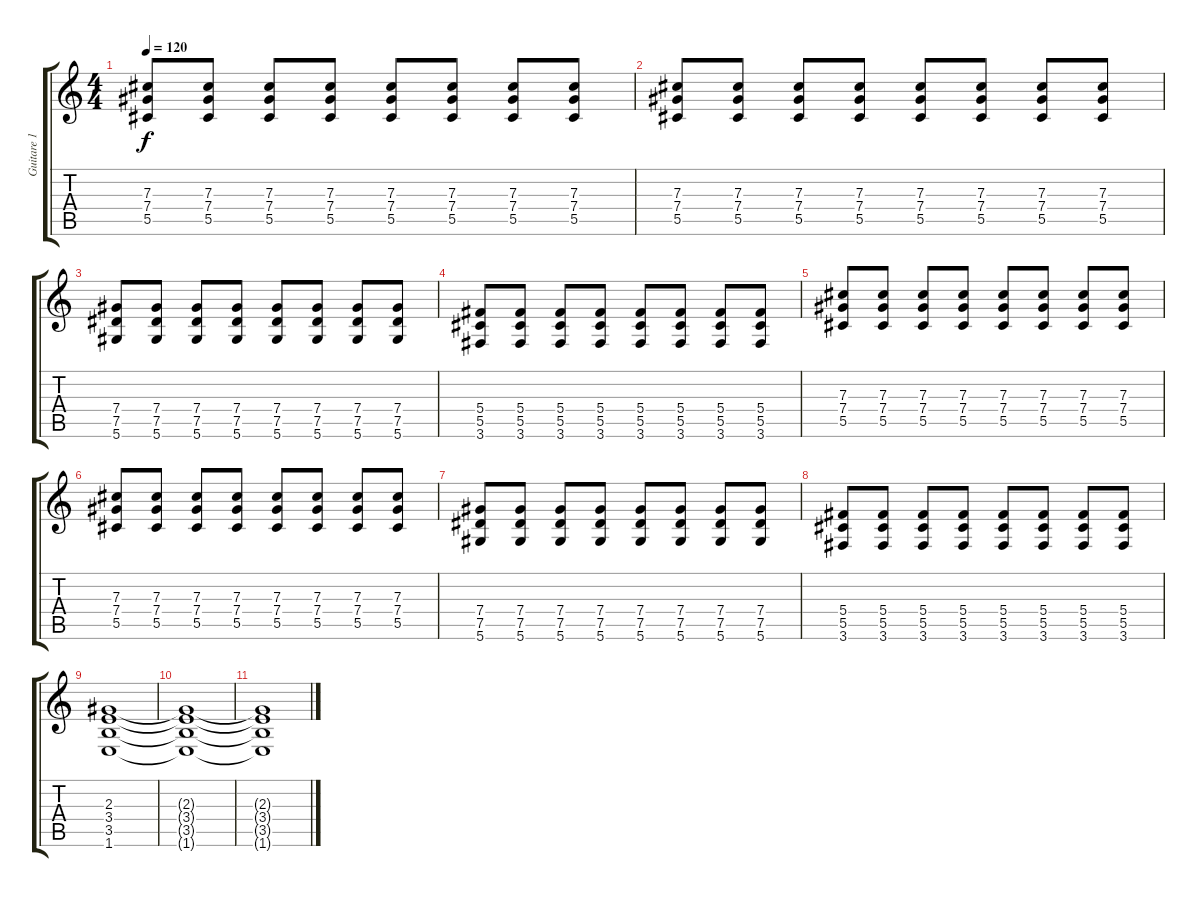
\track ("Guitare 1 - Tom" "Guitare 1 ") {instrument acousticguitarsteel}
\staff {score tabs}
\tuning (Eb4 Bb3 Gb3 Db3 Ab2 Eb2) {hide}
\ts (4 4)
\tempo 120
\clef g2
\ks c
(7.3 7.4 5.5).8{dy f} (7.3 7.4 5.5).8 (7.3 7.4 5.5).8 (7.3 7.4 5.5).8 (7.3 7.4 5.5).8 (7.3 7.4 5.5).8 (7.3 7.4 5.5).8 (7.3 7.4 5.5).8 |
(7.3 7.4 5.5).8 (7.3 7.4 5.5).8 (7.3 7.4 5.5).8 (7.3 7.4 5.5).8 (7.3 7.4 5.5).8 (7.3 7.4 5.5).8 (7.3 7.4 5.5).8 (7.3 7.4 5.5).8 |
(7.4 7.5 5.6).8 (7.4 7.5 5.6).8 (7.4 7.5 5.6).8 (7.4 7.5 5.6).8 (7.4 7.5 5.6).8 (7.4 7.5 5.6).8 (7.4 7.5 5.6).8 (7.4 7.5 5.6).8 |
(5.4 5.5 3.6).8 (5.4 5.5 3.6).8 (5.4 5.5 3.6).8 (5.4 5.5 3.6).8 (5.4 5.5 3.6).8 (5.4 5.5 3.6).8 (5.4 5.5 3.6).8 (5.4 5.5 3.6).8 |
(7.3 7.4 5.5).8 (7.3 7.4 5.5).8 (7.3 7.4 5.5).8 (7.3 7.4 5.5).8 (7.3 7.4 5.5).8 (7.3 7.4 5.5).8 (7.3 7.4 5.5).8 (7.3 7.4 5.5).8 |
(7.3 7.4 5.5).8 (7.3 7.4 5.5).8 (7.3 7.4 5.5).8 (7.3 7.4 5.5).8 (7.3 7.4 5.5).8 (7.3 7.4 5.5).8 (7.3 7.4 5.5).8 (7.3 7.4 5.5).8 |
(7.4 7.5 5.6).8 (7.4 7.5 5.6).8 (7.4 7.5 5.6).8 (7.4 7.5 5.6).8 (7.4 7.5 5.6).8 (7.4 7.5 5.6).8 (7.4 7.5 5.6).8 (7.4 7.5 5.6).8 |
(5.4 5.5 3.6).8 (5.4 5.5 3.6).8 (5.4 5.5 3.6).8 (5.4 5.5 3.6).8 (5.4 5.5 3.6).8 (5.4 5.5 3.6).8 (5.4 5.5 3.6).8 (5.4 5.5 3.6).8 |
(2.3 3.4 3.5 1.6).1 |
(2.3{t} 3.4{t} 3.5{t} 1.6{t}).1 |
(2.3{t} 3.4{t} 3.5{t} 1.6{t}).1
